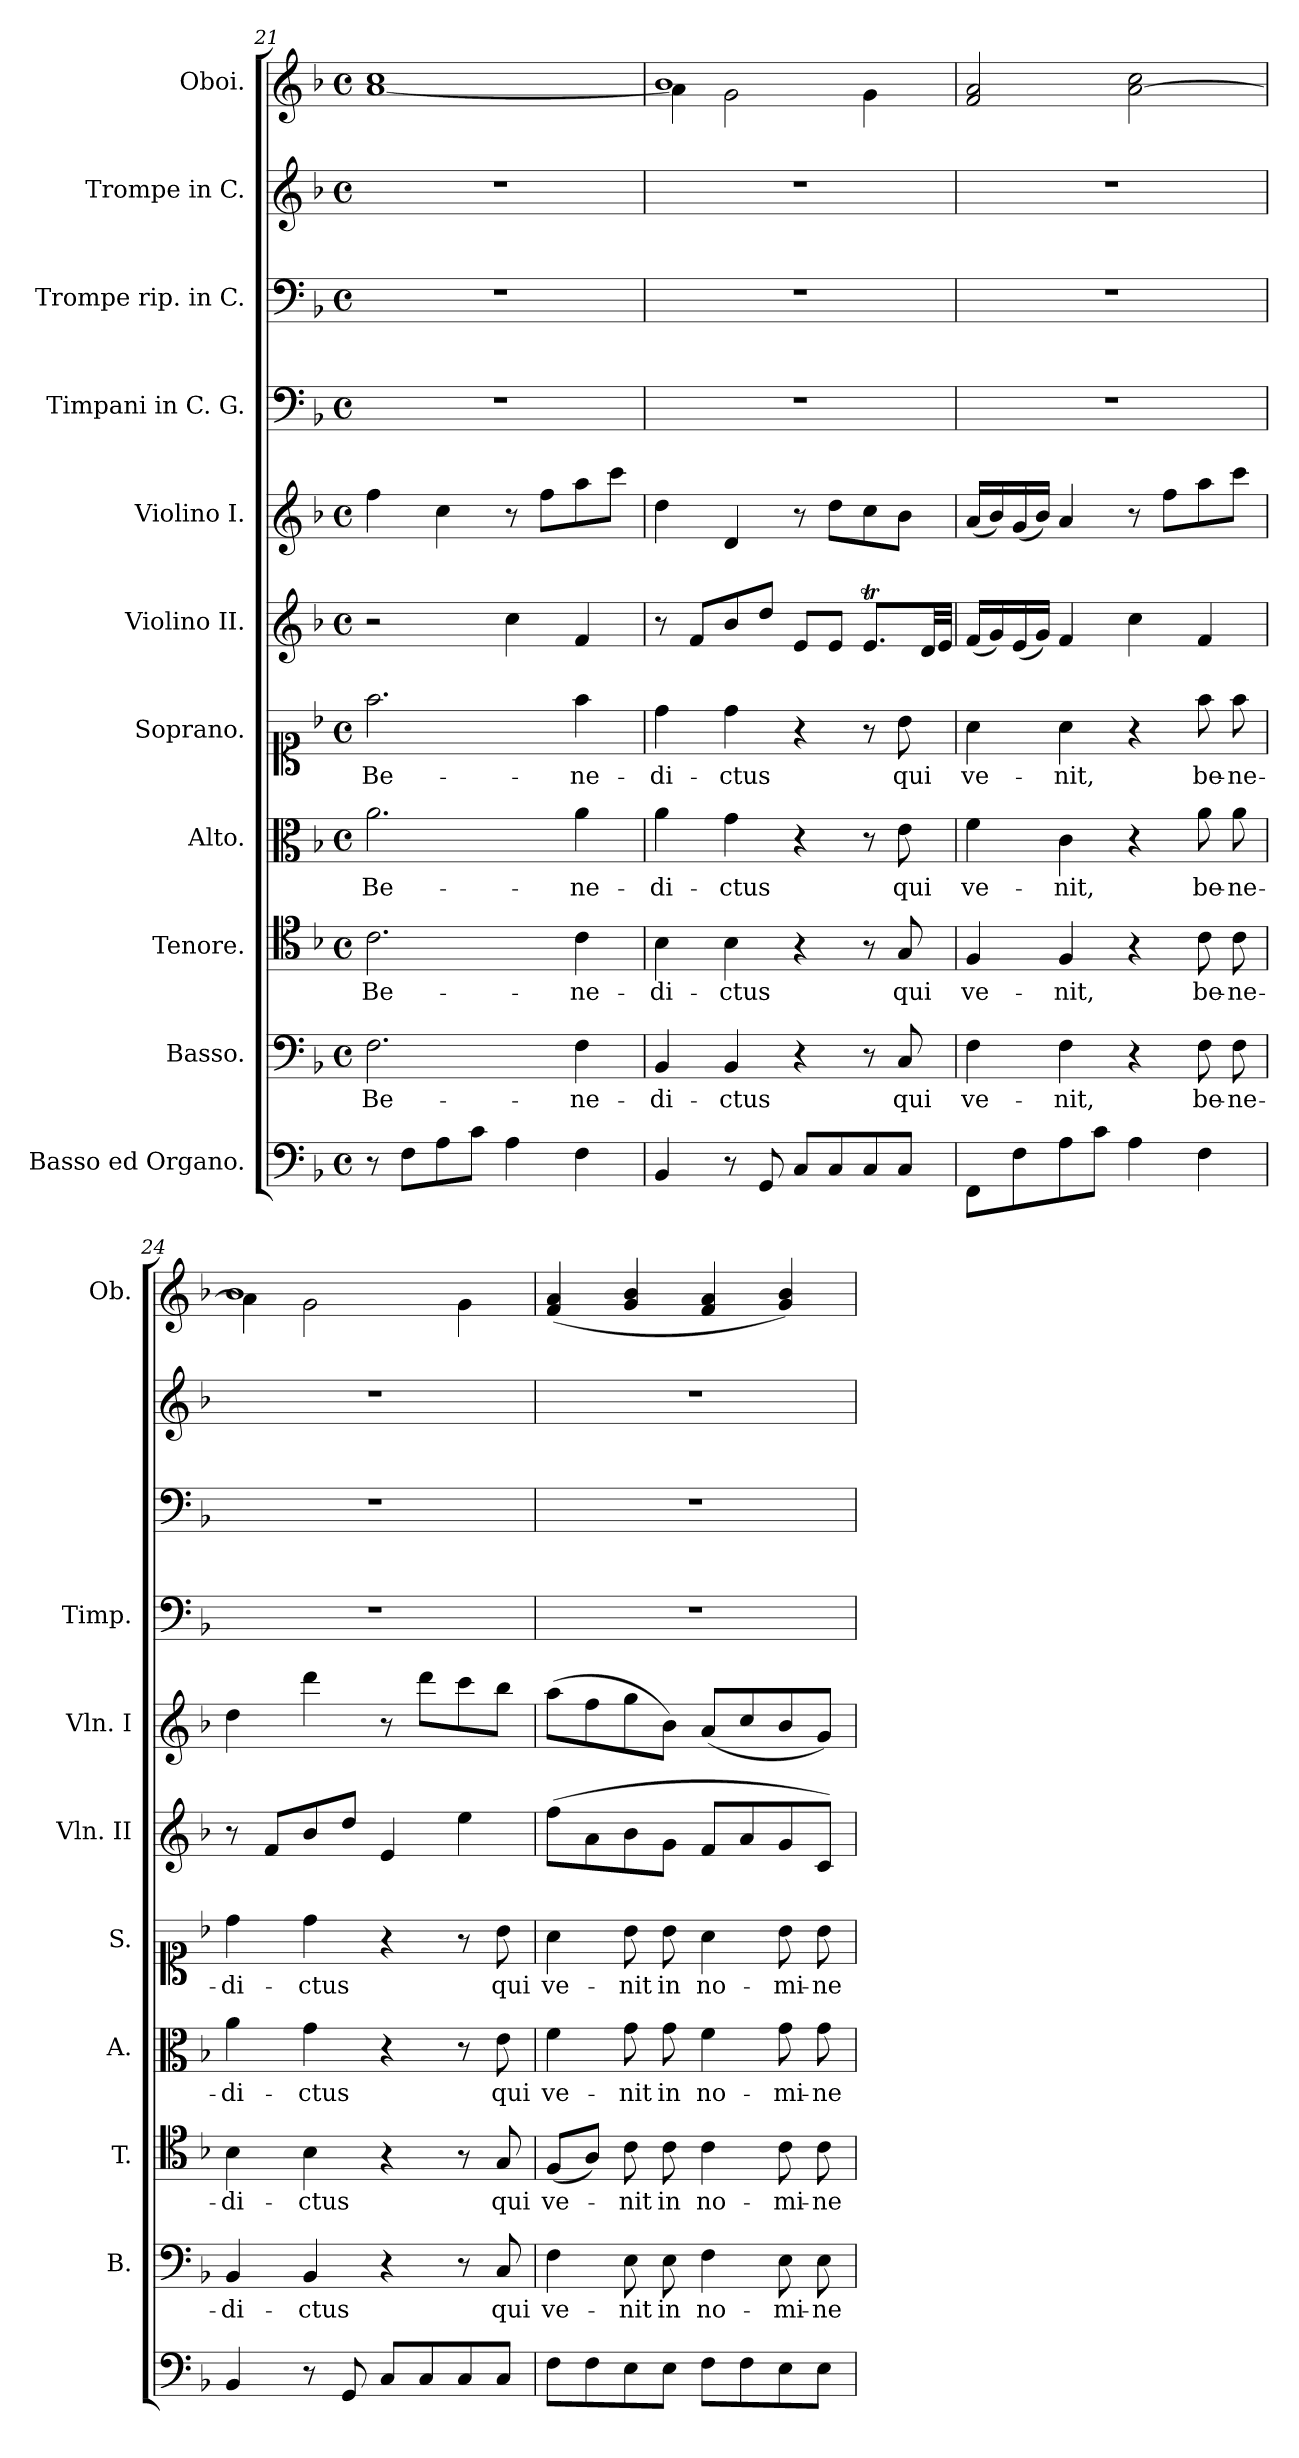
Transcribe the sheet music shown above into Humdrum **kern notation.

**kern	**kern	**text	**kern	**text	**kern	**text	**kern	**text	**kern	**kern	**kern	**kern	**kern	**kern
*part11	*part10	*part10	*part9	*part9	*part8	*part8	*part7	*part7	*part6	*part5	*part4	*part3	*part2	*part1
*staff11	*staff10	*staff10	*staff9	*staff9	*staff8	*staff8	*staff7	*staff7	*staff6	*staff5	*staff4	*staff3	*staff2	*staff1
*I"Basso ed  Organo.	*I"Basso.	*	*I"Tenore.	*	*I"Alto.	*	*I"Soprano.	*	*I"Violino II.	*I"Violino I.	*I"Timpani in C. G.	*I"Trompe rip. in C.	*I"Trompe in C.	*I"Oboi.
*	*I'B.	*	*I'T.	*	*I'A.	*	*I'S.	*	*I'Vln. II	*I'Vln. I	*I'Timp.	*	*	*I'Ob.
!!LO:LB:g=z
*clefF4	*clefF4	*	*clefC4	*	*clefC3	*	*clefC1	*	*clefG2	*clefG2	*clefF4	*clefF4	*clefG2	*clefG2
*k[b-]	*k[b-]	*	*k[b-]	*	*k[b-]	*	*k[b-]	*	*k[b-]	*k[b-]	*k[b-]	*k[b-]	*k[b-]	*k[b-]
*M4/4	*M4/4	*	*M4/4	*	*M4/4	*	*M4/4	*	*M4/4	*M4/4	*M4/4	*M4/4	*M4/4	*M4/4
*met(c)	*met(c)	*	*met(c)	*	*met(c)	*	*met(c)	*	*met(c)	*met(c)	*met(c)	*met(c)	*met(c)	*met(c)
=21	=21	=21	=21	=21	=21	=21	=21	=21	=21	=21	=21	=21	=21	=21
!	!	!LO:LY:b	!	!LO:LY:b	!	!LO:LY:b	!	!LO:LY:b	!	!	!	!	!	!
*	*	*	*	*	*	*	*	*	*	*	*	*	*	*^
8r	2.F\	Be-	2.c\	Be-	2.a\	Be-	2.ff\	Be-	2r	4ff\	1r	1r	1r	1cc	[1a
8F\L	.	.	.	.	.	.	.	.	.	.	.	.	.	.	.
8A\	.	.	.	.	.	.	.	.	.	4cc\	.	.	.	.	.
8c\J	.	.	.	.	.	.	.	.	.	.	.	.	.	.	.
4A\	.	.	.	.	.	.	.	.	4cc\	8r	.	.	.	.	.
.	.	.	.	.	.	.	.	.	.	8ff\L	.	.	.	.	.
!	!	!LO:LY:b	!	!LO:LY:b	!	!LO:LY:b	!	!LO:LY:b	!	!	!	!	!	!	!
4F\	4F\	-ne-	4c\	-ne-	4a\	-ne-	4ff\	-ne-	4f/	8aa\	.	.	.	.	.
.	.	.	.	.	.	.	.	.	.	8ccc\J	.	.	.	.	.
=22	=22	=22	=22	=22	=22	=22	=22	=22	=22	=22	=22	=22	=22	=22	=22
!	!	!LO:LY:b	!	!LO:LY:b	!	!LO:LY:b	!	!LO:LY:b	!	!	!	!	!	!	!
4BB-/	4BB-/	-di-	4B-\	-di-	4a\	-di-	4dd\	-di-	8r	4dd\	1r	1r	1r	1b-	4a\]
.	.	.	.	.	.	.	.	.	8f/L	.	.	.	.	.	.
!	!	!LO:LY:b	!	!LO:LY:b	!	!LO:LY:b	!	!LO:LY:b	!	!	!	!	!	!	!
8r	4BB-/	-ctus	4B-\	-ctus	4g\	-ctus	4dd\	-ctus	8b-/	4d/	.	.	.	.	2g\
8GG/	.	.	.	.	.	.	.	.	8dd/J	.	.	.	.	.	.
8C/L	4r	.	4r	.	4r	.	4r	.	8e/L	8r	.	.	.	.	.
8C/	.	.	.	.	.	.	.	.	8e/J	8dd\L	.	.	.	.	.
8C/	8r	.	8r	.	8r	.	8r	.	8.et/L	8cc\	.	.	.	.	4g\
!	!	!LO:LY:b	!	!LO:LY:b	!	!LO:LY:b	!	!LO:LY:b	!	!	!	!	!	!	!
8C/J	8C/	qui	8G/	qui	8e\	qui	8b-\	qui	.	8b-\J	.	.	.	.	.
.	.	.	.	.	.	.	.	.	32d/LL	.	.	.	.	.	.
.	.	.	.	.	.	.	.	.	32e/JJJ	.	.	.	.	.	.
=23	=23	=23	=23	=23	=23	=23	=23	=23	=23	=23	=23	=23	=23	=23	=23
!	!	!LO:LY:b	!	!LO:LY:b	!	!LO:LY:b	!	!LO:LY:b	!	!	!	!	!	!	!
8FF\L	4F\	ve-	4F/	ve-	4f\	ve-	4a\	ve-	(<16f/LL	(<16a/LL	1r	1r	1r	2f/ 2a/	1ryy
.	.	.	.	.	.	.	.	.	16g/)	16b-/)	.	.	.	.	.
8F\	.	.	.	.	.	.	.	.	(<16e/	(<16g/	.	.	.	.	.
.	.	.	.	.	.	.	.	.	16g/JJ)	16b-/JJ)	.	.	.	.	.
!	!	!LO:LY:b	!	!LO:LY:b	!	!LO:LY:b	!	!LO:LY:b	!	!	!	!	!	!	!
8A\	4F\	-nit,	4F/	-nit,	4c\	-nit,	4a\	-nit,	4f/	4a/	.	.	.	.	.
8c\J	.	.	.	.	.	.	.	.	.	.	.	.	.	.	.
4A\	4r	.	4r	.	4r	.	4r	.	4cc\	8r	.	.	.	[2a\ 2cc\	.
.	.	.	.	.	.	.	.	.	.	8ff\L	.	.	.	.	.
!	!	!LO:LY:b	!	!LO:LY:b	!	!LO:LY:b	!	!LO:LY:b	!	!	!	!	!	!	!
4F\	8F\	be-	8c\	be-	8a\	be-	8ff\	be-	4f/	8aa\	.	.	.	.	.
!	!	!LO:LY:b	!	!LO:LY:b	!	!LO:LY:b	!	!LO:LY:b	!	!	!	!	!	!	!
.	8F\	-ne-	8c\	-ne-	8a\	-ne-	8ff\	-ne-	.	8ccc\J	.	.	.	.	.
=24	=24	=24	=24	=24	=24	=24	=24	=24	=24	=24	=24	=24	=24	=24	=24
!	!	!LO:LY:b	!	!LO:LY:b	!	!LO:LY:b	!	!LO:LY:b	!	!	!	!	!	!	!
4BB-/	4BB-/	-di-	4B-\	-di-	4a\	-di-	4dd\	-di-	8r	4dd\	1r	1r	1r	1b-	4a\]
.	.	.	.	.	.	.	.	.	8f/L	.	.	.	.	.	.
!	!	!LO:LY:b	!	!LO:LY:b	!	!LO:LY:b	!	!LO:LY:b	!	!	!	!	!	!	!
8r	4BB-/	-ctus	4B-\	-ctus	4g\	-ctus	4dd\	-ctus	8b-/	4ddd\	.	.	.	.	2g\
8GG/	.	.	.	.	.	.	.	.	8dd/J	.	.	.	.	.	.
8C/L	4r	.	4r	.	4r	.	4r	.	4e/	8r	.	.	.	.	.
8C/	.	.	.	.	.	.	.	.	.	8ddd\L	.	.	.	.	.
8C/	8r	.	8r	.	8r	.	8r	.	4ee\	8ccc\	.	.	.	.	4g\
!	!	!LO:LY:b	!	!LO:LY:b	!	!LO:LY:b	!	!LO:LY:b	!	!	!	!	!	!	!
8C/J	8C/	qui	8G/	qui	8e\	qui	8b-\	qui	.	8bb-\J	.	.	.	.	.
*	*	*	*	*	*	*	*	*	*	*	*	*	*	*v	*v
=25	=25	=25	=25	=25	=25	=25	=25	=25	=25	=25	=25	=25	=25	=25
!	!	!LO:LY:b	!	!LO:LY:b	!	!LO:LY:b	!	!LO:LY:b	!	!	!	!	!	!
8F\L	4F\	ve-	(<8F/L	ve-	4f\	ve-	4a\	ve-	(>8ff\L	(>8aa\L	1r	1r	1r	(<4f/ 4a/
8F\	.	.	8A/J)	.	.	.	.	.	8a\	8ff\	.	.	.	.
!	!	!LO:LY:b	!	!LO:LY:b	!	!LO:LY:b	!	!LO:LY:b	!	!	!	!	!	!
8E\	8E\	-nit	8c\	-nit	8g\	-nit	8b-\	-nit	8b-\	8gg\	.	.	.	4g/ 4b-/
!	!	!LO:LY:b	!	!LO:LY:b	!	!LO:LY:b	!	!LO:LY:b	!	!	!	!	!	!
8E\J	8E\	in	8c\	in	8g\	in	8b-\	in	8g\J	8b-\J)	.	.	.	.
!	!	!LO:LY:b	!	!LO:LY:b	!	!LO:LY:b	!	!LO:LY:b	!	!	!	!	!	!
8F\L	4F\	no-	4c\	no-	4f\	no-	4a\	no-	8f/L	(<8a/L	.	.	.	4f/ 4a/
8F\	.	.	.	.	.	.	.	.	8a/	8cc/	.	.	.	.
!	!	!LO:LY:b	!	!LO:LY:b	!	!LO:LY:b	!	!LO:LY:b	!	!	!	!	!	!
8E\	8E\	-mi-	8c\	-mi-	8g\	-mi-	8b-\	-mi-	8g/	8b-/	.	.	.	4g/ 4b-/)
!	!	!LO:LY:b	!	!LO:LY:b	!	!LO:LY:b	!	!LO:LY:b	!	!	!	!	!	!
8E\J	8E\	-ne	8c\	-ne	8g\	-ne	8b-\	-ne	8c/J)	8g/J)	.	.	.	.
=	=	=	=	=	=	=	=	=	=	=	=	=	=	=
*-	*-	*-	*-	*-	*-	*-	*-	*-	*-	*-	*-	*-	*-	*-
